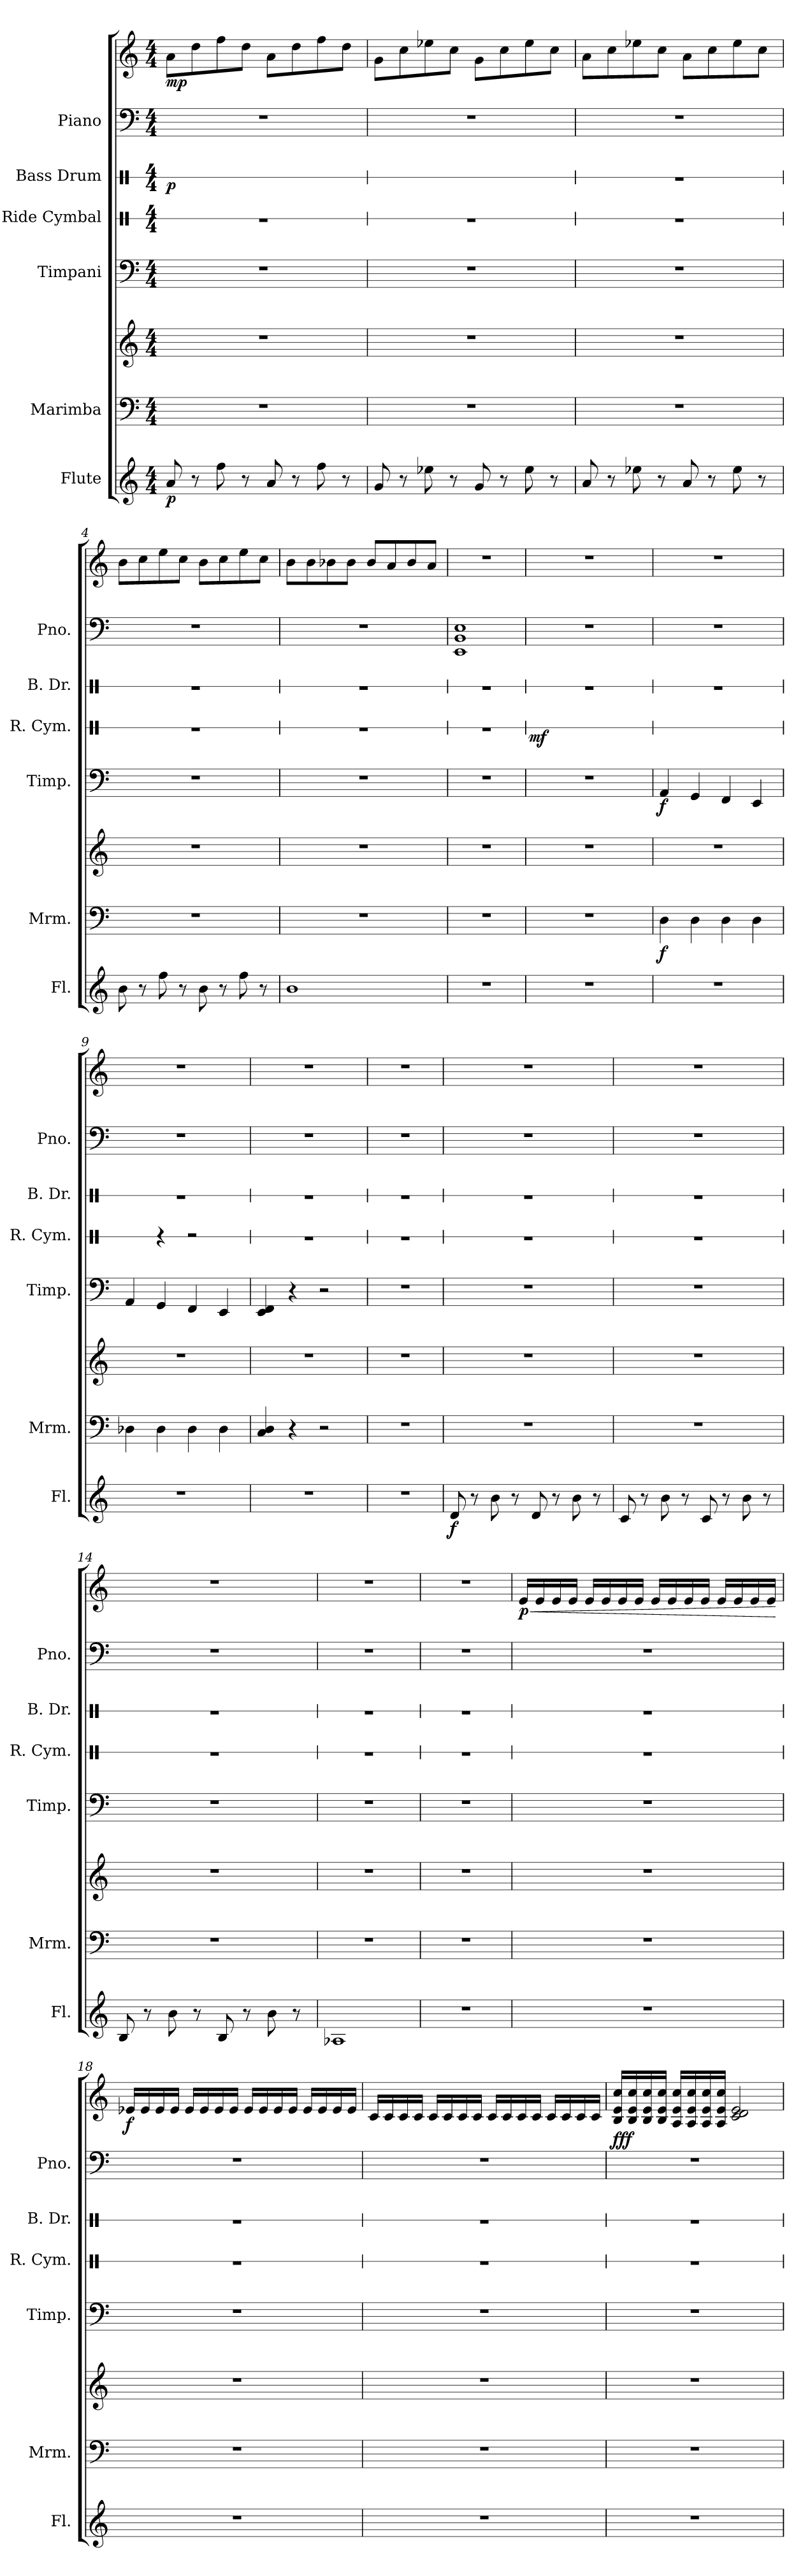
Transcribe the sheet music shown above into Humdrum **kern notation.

**kern	**dynam	**kern	**kern	**dynam	**kern	**dynam	**kern	**dynam	**kern	**dynam	**kern	**kern	**dynam
*part6	*part6	*part5	*part5	*part5	*part4	*part4	*part3	*part3	*part2	*part2	*part1	*part1	*part1
*staff8	*staff8	*staff7	*staff6	*staff6/7	*staff5	*staff5	*staff4	*staff4	*staff3	*staff3	*staff2	*staff1	*staff1/2
*I"Flute	*	*I"Marimba	*	*	*I"Timpani	*	*I"Ride Cymbal	*	*I"Bass Drum	*	*I"Piano	*	*
*I'Fl.	*	*I'Mrm.	*	*	*I'Timp.	*	*I'R. Cym.	*	*I'B. Dr.	*	*I'Pno.	*	*
*	*	*	*	*	*	*	*stria1	*	*stria1	*	*	*	*
*clefG2	*	*clefF4	*clefG2	*	*clefF4	*	*clefX	*	*clefX	*	*clefF4	*clefG2	*
*k[]	*	*k[]	*k[]	*	*k[]	*	*k[]	*	*k[]	*	*k[]	*k[]	*
*C:	*	*C:	*C:	*	*C:	*	*C:	*	*C:	*	*C:	*C:	*
*M4/4	*	*M4/4	*M4/4	*	*M4/4	*	*M4/4	*	*M4/4	*	*M4/4	*M4/4	*
=1	=1	=1	=1	=1	=1	=1	=1	=1	=1	=1	=1	=1	=1
!	!LO:DY:b	!	!	!	!	!	!	!	!	!LO:DY:b	!	!	!LO:DY:b
8a/	p	1r	1r	.	1r	.	1r	.	2R\	p	1r	8a\L	mp
8r	.	.	.	.	.	.	.	.	.	.	.	8dd\	.
8ff\	.	.	.	.	.	.	.	.	.	.	.	8ff\	.
8r	.	.	.	.	.	.	.	.	.	.	.	8dd\J	.
8a/	.	.	.	.	.	.	.	.	2R\	.	.	8a\L	.
8r	.	.	.	.	.	.	.	.	.	.	.	8dd\	.
8ff\	.	.	.	.	.	.	.	.	.	.	.	8ff\	.
8r	.	.	.	.	.	.	.	.	.	.	.	8dd\J	.
=2	=2	=2	=2	=2	=2	=2	=2	=2	=2	=2	=2	=2	=2
8g/	.	1r	1r	.	1r	.	1r	.	2R\	.	1r	8g\L	.
8r	.	.	.	.	.	.	.	.	.	.	.	8cc\	.
8ee-X\	.	.	.	.	.	.	.	.	.	.	.	8ee-X\	.
8r	.	.	.	.	.	.	.	.	.	.	.	8cc\J	.
8g/	.	.	.	.	.	.	.	.	2R\	.	.	8g\L	.
8r	.	.	.	.	.	.	.	.	.	.	.	8cc\	.
8ee-\	.	.	.	.	.	.	.	.	.	.	.	8ee-\	.
8r	.	.	.	.	.	.	.	.	.	.	.	8cc\J	.
=3	=3	=3	=3	=3	=3	=3	=3	=3	=3	=3	=3	=3	=3
8a/	.	1r	1r	.	1r	.	1r	.	1r	.	1r	8a\L	.
8r	.	.	.	.	.	.	.	.	.	.	.	8cc\	.
8ee-X\	.	.	.	.	.	.	.	.	.	.	.	8ee-X\	.
8r	.	.	.	.	.	.	.	.	.	.	.	8cc\J	.
8a/	.	.	.	.	.	.	.	.	.	.	.	8a\L	.
8r	.	.	.	.	.	.	.	.	.	.	.	8cc\	.
8ee-\	.	.	.	.	.	.	.	.	.	.	.	8ee-\	.
8r	.	.	.	.	.	.	.	.	.	.	.	8cc\J	.
!!LO:PB:g=z
=4	=4	=4	=4	=4	=4	=4	=4	=4	=4	=4	=4	=4	=4
8b\	.	1r	1r	.	1r	.	1r	.	1r	.	1r	8b\L	.
8r	.	.	.	.	.	.	.	.	.	.	.	8cc\	.
8ff\	.	.	.	.	.	.	.	.	.	.	.	8ee\	.
8r	.	.	.	.	.	.	.	.	.	.	.	8cc\J	.
8b\	.	.	.	.	.	.	.	.	.	.	.	8b\L	.
8r	.	.	.	.	.	.	.	.	.	.	.	8cc\	.
8ff\	.	.	.	.	.	.	.	.	.	.	.	8ee\	.
8r	.	.	.	.	.	.	.	.	.	.	.	8cc\J	.
=5	=5	=5	=5	=5	=5	=5	=5	=5	=5	=5	=5	=5	=5
1b	.	1r	1r	.	1r	.	1r	.	1r	.	1r	8b\L	.
.	.	.	.	.	.	.	.	.	.	.	.	8b\	.
.	.	.	.	.	.	.	.	.	.	.	.	8b-X\	.
.	.	.	.	.	.	.	.	.	.	.	.	8b-\J	.
.	.	.	.	.	.	.	.	.	.	.	.	8b-/L	.
.	.	.	.	.	.	.	.	.	.	.	.	8a/	.
.	.	.	.	.	.	.	.	.	.	.	.	8b-/	.
.	.	.	.	.	.	.	.	.	.	.	.	8a/J	.
=6	=6	=6	=6	=6	=6	=6	=6	=6	=6	=6	=6	=6	=6
1r	.	1r	1r	.	1r	.	1r	.	1r	.	1EE 1BB 1E	1r	.
=7	=7	=7	=7	=7	=7	=7	=7	=7	=7	=7	=7	=7	=7
!	!	!	!	!	!	!	!	!LO:DY:b	!	!	!	!	!
1r	.	1r	1r	.	1r	.	4R\	mf	1r	.	1r	1r	.
.	.	.	.	.	.	.	4R\	.	.	.	.	.	.
.	.	.	.	.	.	.	4R\	.	.	.	.	.	.
.	.	.	.	.	.	.	4R\	.	.	.	.	.	.
=8	=8	=8	=8	=8	=8	=8	=8	=8	=8	=8	=8	=8	=8
!	!	!	!	!LO:DY:b=2	!	!LO:DY:b	!	!	!	!	!	!	!
1r	.	4D\	1r	f	4AA/	f	4R\	.	1r	.	1r	1r	.
.	.	4D\	.	.	4GG/	.	4R\	.	.	.	.	.	.
.	.	4D\	.	.	4FF/	.	4R\	.	.	.	.	.	.
.	.	4D\	.	.	4EE/	.	4R\	.	.	.	.	.	.
=9	=9	=9	=9	=9	=9	=9	=9	=9	=9	=9	=9	=9	=9
1r	.	4D-X\	1r	.	4AA/	.	4R\	.	1r	.	1r	1r	.
.	.	4D-\	.	.	4GG/	.	4r	.	.	.	.	.	.
.	.	4D-\	.	.	4FF/	.	2r	.	.	.	.	.	.
.	.	4D-\	.	.	4EE/	.	.	.	.	.	.	.	.
=10	=10	=10	=10	=10	=10	=10	=10	=10	=10	=10	=10	=10	=10
1r	.	4C/ 4D/	1r	.	4EE/ 4FF/	.	1r	.	1r	.	1r	1r	.
.	.	4r	.	.	4r	.	.	.	.	.	.	.	.
.	.	2r	.	.	2r	.	.	.	.	.	.	.	.
=11	=11	=11	=11	=11	=11	=11	=11	=11	=11	=11	=11	=11	=11
1r	.	1r	1r	.	1r	.	1r	.	1r	.	1r	1r	.
!!LO:PB:g=z
=12	=12	=12	=12	=12	=12	=12	=12	=12	=12	=12	=12	=12	=12
!	!LO:DY:b	!	!	!	!	!	!	!	!	!	!	!	!
8d/	f	1r	1r	.	1r	.	1r	.	1r	.	1r	1r	.
8r	.	.	.	.	.	.	.	.	.	.	.	.	.
8b\	.	.	.	.	.	.	.	.	.	.	.	.	.
8r	.	.	.	.	.	.	.	.	.	.	.	.	.
8d/	.	.	.	.	.	.	.	.	.	.	.	.	.
8r	.	.	.	.	.	.	.	.	.	.	.	.	.
8b\	.	.	.	.	.	.	.	.	.	.	.	.	.
8r	.	.	.	.	.	.	.	.	.	.	.	.	.
=13	=13	=13	=13	=13	=13	=13	=13	=13	=13	=13	=13	=13	=13
8c/	.	1r	1r	.	1r	.	1r	.	1r	.	1r	1r	.
8r	.	.	.	.	.	.	.	.	.	.	.	.	.
8b\	.	.	.	.	.	.	.	.	.	.	.	.	.
8r	.	.	.	.	.	.	.	.	.	.	.	.	.
8c/	.	.	.	.	.	.	.	.	.	.	.	.	.
8r	.	.	.	.	.	.	.	.	.	.	.	.	.
8b\	.	.	.	.	.	.	.	.	.	.	.	.	.
8r	.	.	.	.	.	.	.	.	.	.	.	.	.
=14	=14	=14	=14	=14	=14	=14	=14	=14	=14	=14	=14	=14	=14
8B/	.	1r	1r	.	1r	.	1r	.	1r	.	1r	1r	.
8r	.	.	.	.	.	.	.	.	.	.	.	.	.
8b\	.	.	.	.	.	.	.	.	.	.	.	.	.
8r	.	.	.	.	.	.	.	.	.	.	.	.	.
8B/	.	.	.	.	.	.	.	.	.	.	.	.	.
8r	.	.	.	.	.	.	.	.	.	.	.	.	.
8b\	.	.	.	.	.	.	.	.	.	.	.	.	.
8r	.	.	.	.	.	.	.	.	.	.	.	.	.
=15	=15	=15	=15	=15	=15	=15	=15	=15	=15	=15	=15	=15	=15
1A-X	.	1r	1r	.	1r	.	1r	.	1r	.	1r	1r	.
=16	=16	=16	=16	=16	=16	=16	=16	=16	=16	=16	=16	=16	=16
1r	.	1r	1r	.	1r	.	1r	.	1r	.	1r	1r	.
!!LO:PB:g=z
=17	=17	=17	=17	=17	=17	=17	=17	=17	=17	=17	=17	=17	=17
!	!	!	!	!	!	!	!	!	!	!	!	!	!LO:HP:b
!	!	!	!	!	!	!	!	!	!	!	!	!	!LO:DY:n=1:b
1r	.	1r	1r	.	1r	.	1r	.	1r	.	1r	16e/LL	< p
.	.	.	.	.	.	.	.	.	.	.	.	16e/	.
.	.	.	.	.	.	.	.	.	.	.	.	16e/	.
.	.	.	.	.	.	.	.	.	.	.	.	16e/JJ	.
.	.	.	.	.	.	.	.	.	.	.	.	16e/LL	.
.	.	.	.	.	.	.	.	.	.	.	.	16e/	.
.	.	.	.	.	.	.	.	.	.	.	.	16e/	.
.	.	.	.	.	.	.	.	.	.	.	.	16e/JJ	.
.	.	.	.	.	.	.	.	.	.	.	.	16e/LL	.
.	.	.	.	.	.	.	.	.	.	.	.	16e/	.
.	.	.	.	.	.	.	.	.	.	.	.	16e/	.
.	.	.	.	.	.	.	.	.	.	.	.	16e/JJ	.
.	.	.	.	.	.	.	.	.	.	.	.	16e/LL	.
.	.	.	.	.	.	.	.	.	.	.	.	16e/	.
.	.	.	.	.	.	.	.	.	.	.	.	16e/	.
.	.	.	.	.	.	.	.	.	.	.	.	16e/JJ	.
.	.	.	.	.	.	.	.	.	.	.	.	.	[
=18	=18	=18	=18	=18	=18	=18	=18	=18	=18	=18	=18	=18	=18
!	!	!	!	!	!	!	!	!	!	!	!	!	!LO:DY:b
1r	.	1r	1r	.	1r	.	1r	.	1r	.	1r	16e-X/LL	f
.	.	.	.	.	.	.	.	.	.	.	.	16e-/	.
.	.	.	.	.	.	.	.	.	.	.	.	16e-/	.
.	.	.	.	.	.	.	.	.	.	.	.	16e-/JJ	.
.	.	.	.	.	.	.	.	.	.	.	.	16e-/LL	.
.	.	.	.	.	.	.	.	.	.	.	.	16e-/	.
.	.	.	.	.	.	.	.	.	.	.	.	16e-/	.
.	.	.	.	.	.	.	.	.	.	.	.	16e-/JJ	.
.	.	.	.	.	.	.	.	.	.	.	.	16e-/LL	.
.	.	.	.	.	.	.	.	.	.	.	.	16e-/	.
.	.	.	.	.	.	.	.	.	.	.	.	16e-/	.
.	.	.	.	.	.	.	.	.	.	.	.	16e-/JJ	.
.	.	.	.	.	.	.	.	.	.	.	.	16e-/LL	.
.	.	.	.	.	.	.	.	.	.	.	.	16e-/	.
.	.	.	.	.	.	.	.	.	.	.	.	16e-/	.
.	.	.	.	.	.	.	.	.	.	.	.	16e-/JJ	.
!!LO:PB:g=z
=19	=19	=19	=19	=19	=19	=19	=19	=19	=19	=19	=19	=19	=19
1r	.	1r	1r	.	1r	.	1r	.	1r	.	1r	16c/LL	.
.	.	.	.	.	.	.	.	.	.	.	.	16c/	.
.	.	.	.	.	.	.	.	.	.	.	.	16c/	.
.	.	.	.	.	.	.	.	.	.	.	.	16c/JJ	.
.	.	.	.	.	.	.	.	.	.	.	.	16c/LL	.
.	.	.	.	.	.	.	.	.	.	.	.	16c/	.
.	.	.	.	.	.	.	.	.	.	.	.	16c/	.
.	.	.	.	.	.	.	.	.	.	.	.	16c/JJ	.
.	.	.	.	.	.	.	.	.	.	.	.	16c/LL	.
.	.	.	.	.	.	.	.	.	.	.	.	16c/	.
.	.	.	.	.	.	.	.	.	.	.	.	16c/	.
.	.	.	.	.	.	.	.	.	.	.	.	16c/JJ	.
.	.	.	.	.	.	.	.	.	.	.	.	16c/LL	.
.	.	.	.	.	.	.	.	.	.	.	.	16c/	.
.	.	.	.	.	.	.	.	.	.	.	.	16c/	.
.	.	.	.	.	.	.	.	.	.	.	.	16c/JJ	.
=20	=20	=20	=20	=20	=20	=20	=20	=20	=20	=20	=20	=20	=20
!	!	!	!	!	!	!	!	!	!	!	!	!	!LO:DY:a=2
1r	.	1r	1r	.	1r	.	1r	.	1r	.	1r	16B/ 16e/ 16cc/LL	fff
.	.	.	.	.	.	.	.	.	.	.	.	16B/ 16e/ 16cc/	.
.	.	.	.	.	.	.	.	.	.	.	.	16B/ 16e/ 16cc/	.
.	.	.	.	.	.	.	.	.	.	.	.	16B/ 16e/ 16cc/JJ	.
.	.	.	.	.	.	.	.	.	.	.	.	16A/ 16e/ 16cc/LL	.
.	.	.	.	.	.	.	.	.	.	.	.	16A/ 16e/ 16cc/	.
.	.	.	.	.	.	.	.	.	.	.	.	16A/ 16e/ 16cc/	.
.	.	.	.	.	.	.	.	.	.	.	.	16A/ 16e/ 16cc/JJ	.
.	.	.	.	.	.	.	.	.	.	.	.	2c/ 2d/ 2e/	.
=	=	=	=	=	=	=	=	=	=	=	=	=	=
*-	*-	*-	*-	*-	*-	*-	*-	*-	*-	*-	*-	*-	*-
